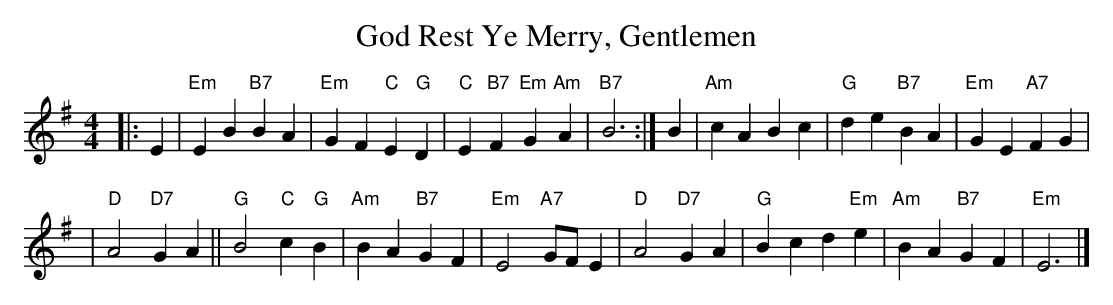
X:1
T: God Rest Ye Merry, Gentlemen
M: 4/4
L: 1/4
K: Em
|: E \
| "Em"EB "B7"BA \
| "Em"GF "C"E"G"D \
| "C"E"B7"F "Em"G"Am"A \
| "B7"B3 :| B \
| "Am"cA Bc \
| "G"de "B7"BA \
| "Em"GE "A7"FG |
| "D"A2 "D7"GA \
|| "G"B2 "C"c"G"B \
| "Am"BA "B7"GF \
| "Em"E2 "A7"G/F/E \
| "D"A2 "D7"GA \
| "G"Bc d"Em"e \
| "Am"BA "B7"GF \
| "Em"E3 |]
